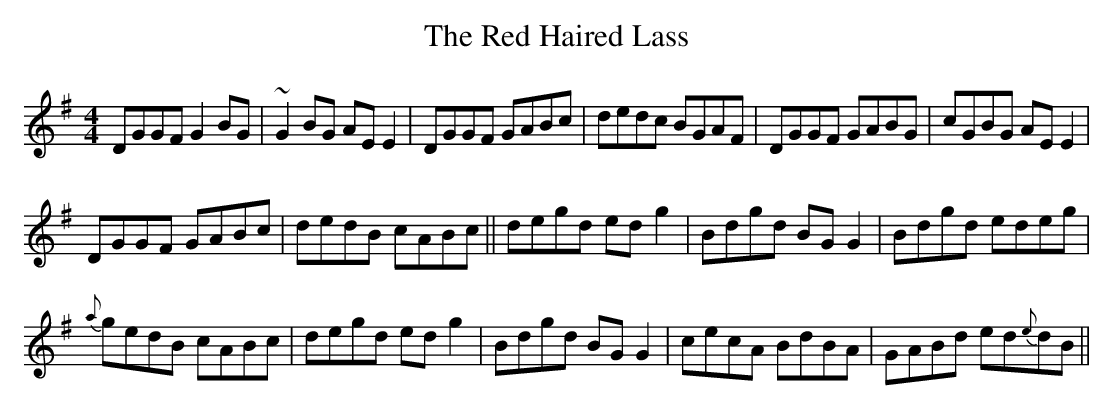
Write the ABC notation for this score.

X:1
T:The Red Haired Lass
M:4/4
L:1/8
K:G
DGGF G2BG | ~G2BG AEE2 | DGGF GABc | dedc BGAF | DGGF GABG | cGBG AEE2 |
DGGF GABc | dedB cABc || degd edg2 | Bdgd BGG2 | Bdgd edeg |
{a}gedB cABc | degd edg2 | Bdgd BGG2 | cecA BdBA | GABd ed{e}dB ||
